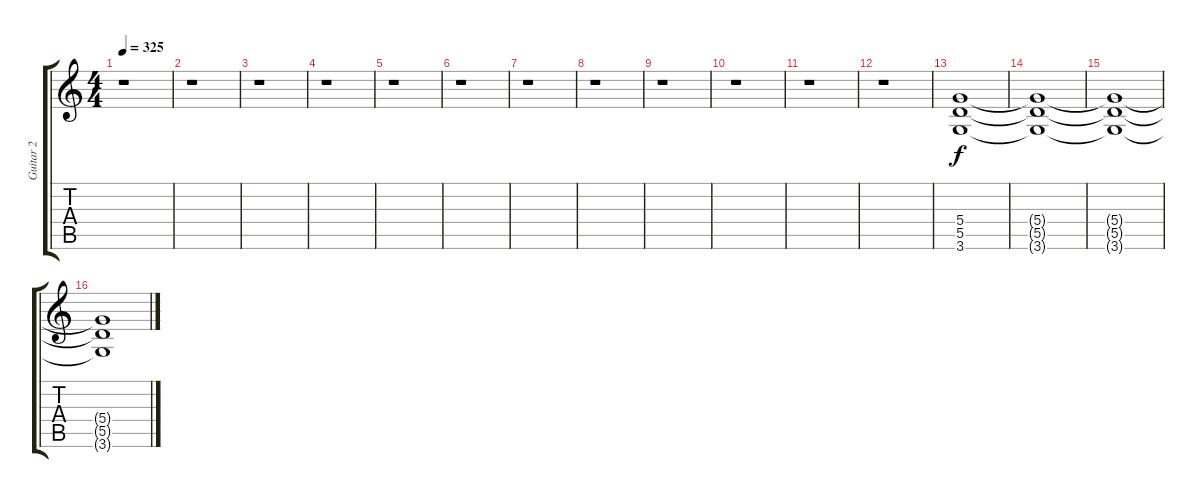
\track ("Guitar 2" "Guitar 2") {instrument distortionguitar}
\staff {score tabs}
\tuning (E4 B3 G3 D3 A2 E2) {hide}
\ts (4 4)
\tempo 325
\clef g2
\ks c
r.1{dy f instrument distortionguitar} |
r.1 |
r.1 |
r.1 |
r.1 |
r.1 |
r.1 |
r.1 |
r.1 |
r.1 |
r.1 |
r.1 |
(5.4 5.5 3.6).1 |
(5.4{t} 5.5{t} 3.6{t}).1 |
(5.4{t} 5.5{t} 3.6{t}).1 |
(5.4{t} 5.5{t} 3.6{t}).1
